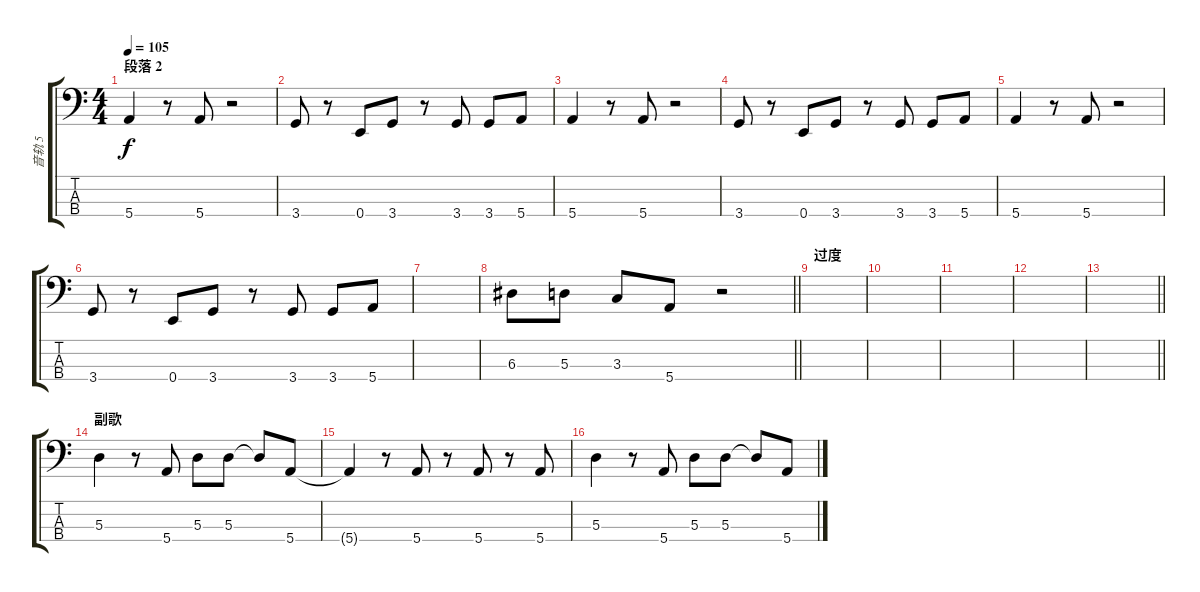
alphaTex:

\track ("音轨 5" "音轨 5") {instrument electricbassfinger}
\staff {score tabs}
\tuning (G2 D2 A1 E1) {hide}
\ts (4 4)
\section ("" "段落 2")
\tempo 105
\clef f4
\ks c
5.4.4{dy f} r.8 5.4.8 r.2 |
3.4.8 r.8 0.4.8 3.4.8 r.8 3.4.8 3.4.8 5.4.8 |
5.4.4 r.8 5.4.8 r.2 |
3.4.8 r.8 0.4.8 3.4.8 r.8 3.4.8 3.4.8 5.4.8 |
5.4.4 r.8 5.4.8 r.2 |
3.4.8 r.8 0.4.8 3.4.8 r.8 3.4.8 3.4.8 5.4.8 |
|
\barLineRight lightlight
6.3.8 5.3.8 3.3.8 5.4.8 r.2 |
\section ("" "过度")
|
|
|
|
\barLineRight lightlight
|
\section ("" "副歌")
5.3.4 r.8 5.4.8 5.3.8 5.3.8 5.3{t}.8 5.4.8 |
5.4{t}.4 r.8 5.4.8 r.8 5.4.8 r.8 5.4.8 |
5.3.4 r.8 5.4.8 5.3.8 5.3.8 5.3{t}.8 5.4.8
